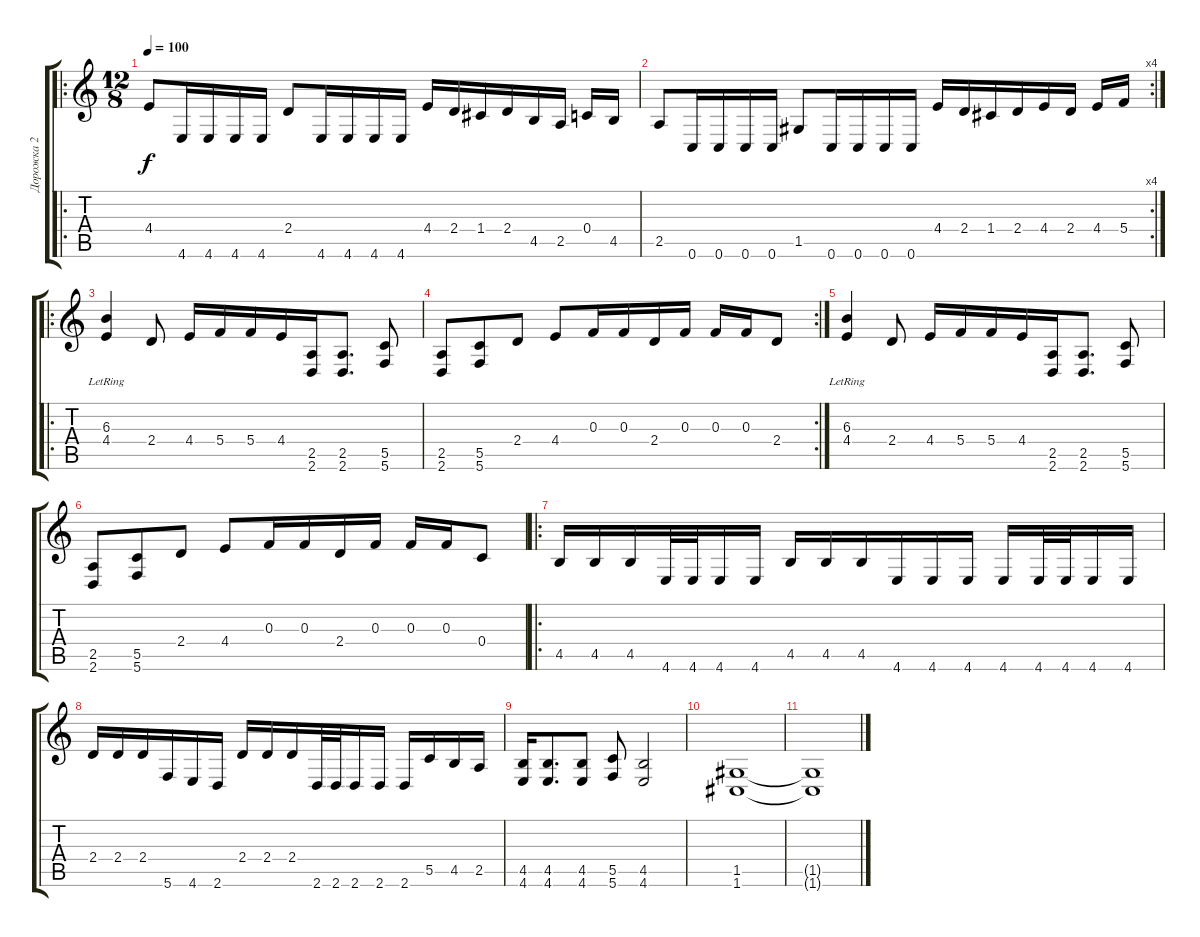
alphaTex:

\track ("Дорожка 2" "Дорожка 2") {instrument distortionguitar}
\staff {score tabs}
\tuning (D4 A3 F3 C3 G2 C2) {hide}
\ro
\ts (12 8)
\tempo 100
\clef g2
\ks c
4.4.8{dy f} 4.6.16 4.6.16 4.6.16 4.6.16 2.4.8 4.6.16 4.6.16 4.6.16 4.6.16 4.4.16 2.4.16 1.4.16 2.4.16 4.5.16 2.5.16 0.4.16 4.5.16 |
\rc 4
2.5.8 0.6.16 0.6.16 0.6.16 0.6.16 1.5.8 0.6.16 0.6.16 0.6.16 0.6.16 4.4.16 2.4.16 1.4.16 2.4.16 4.4.16 2.4.16 4.4.16 5.4.16 |
\ro
(6.3{lr} 4.4).4 2.4.8 4.4.16 5.4.16 5.4.16 4.4.16 (2.5 2.6).16 (2.5 2.6).8{d} (5.5 5.6).8 |
\rc 2
(2.5 2.6).8 (5.5 5.6).8 2.4.8 4.4.8 0.3.16 0.3.16 2.4.16 0.3.16 0.3.16 0.3.16 2.4.8 |
(6.3{lr} 4.4).4 2.4.8 4.4.16 5.4.16 5.4.16 4.4.16 (2.5 2.6).16 (2.5 2.6).8{d} (5.5 5.6).8 |
(2.5 2.6).8 (5.5 5.6).8 2.4.8 4.4.8 0.3.16 0.3.16 2.4.16 0.3.16 0.3.16 0.3.16 0.4.8 |
\ro
4.5.16 4.5.16 4.5.16 4.6.32 4.6.32 4.6.16 4.6.16 4.5.16 4.5.16 4.5.16 4.6.16 4.6.16 4.6.16 4.6.16 4.6.32 4.6.32 4.6.16 4.6.16 |
2.4.16 2.4.16 2.4.16 5.6.16 4.6.16 2.6.16 2.4.16 2.4.16 2.4.16 2.6.32 2.6.32 2.6.16 2.6.16 2.6.16 5.5.16 4.5.16 2.5.16 |
(4.5 4.6).16 (4.5 4.6).8{d} (4.5 4.6).8 (5.5 5.6).8 (4.5 4.6).2 |
(1.5 1.6).1 |
(1.5{t} 1.6{t}).1
